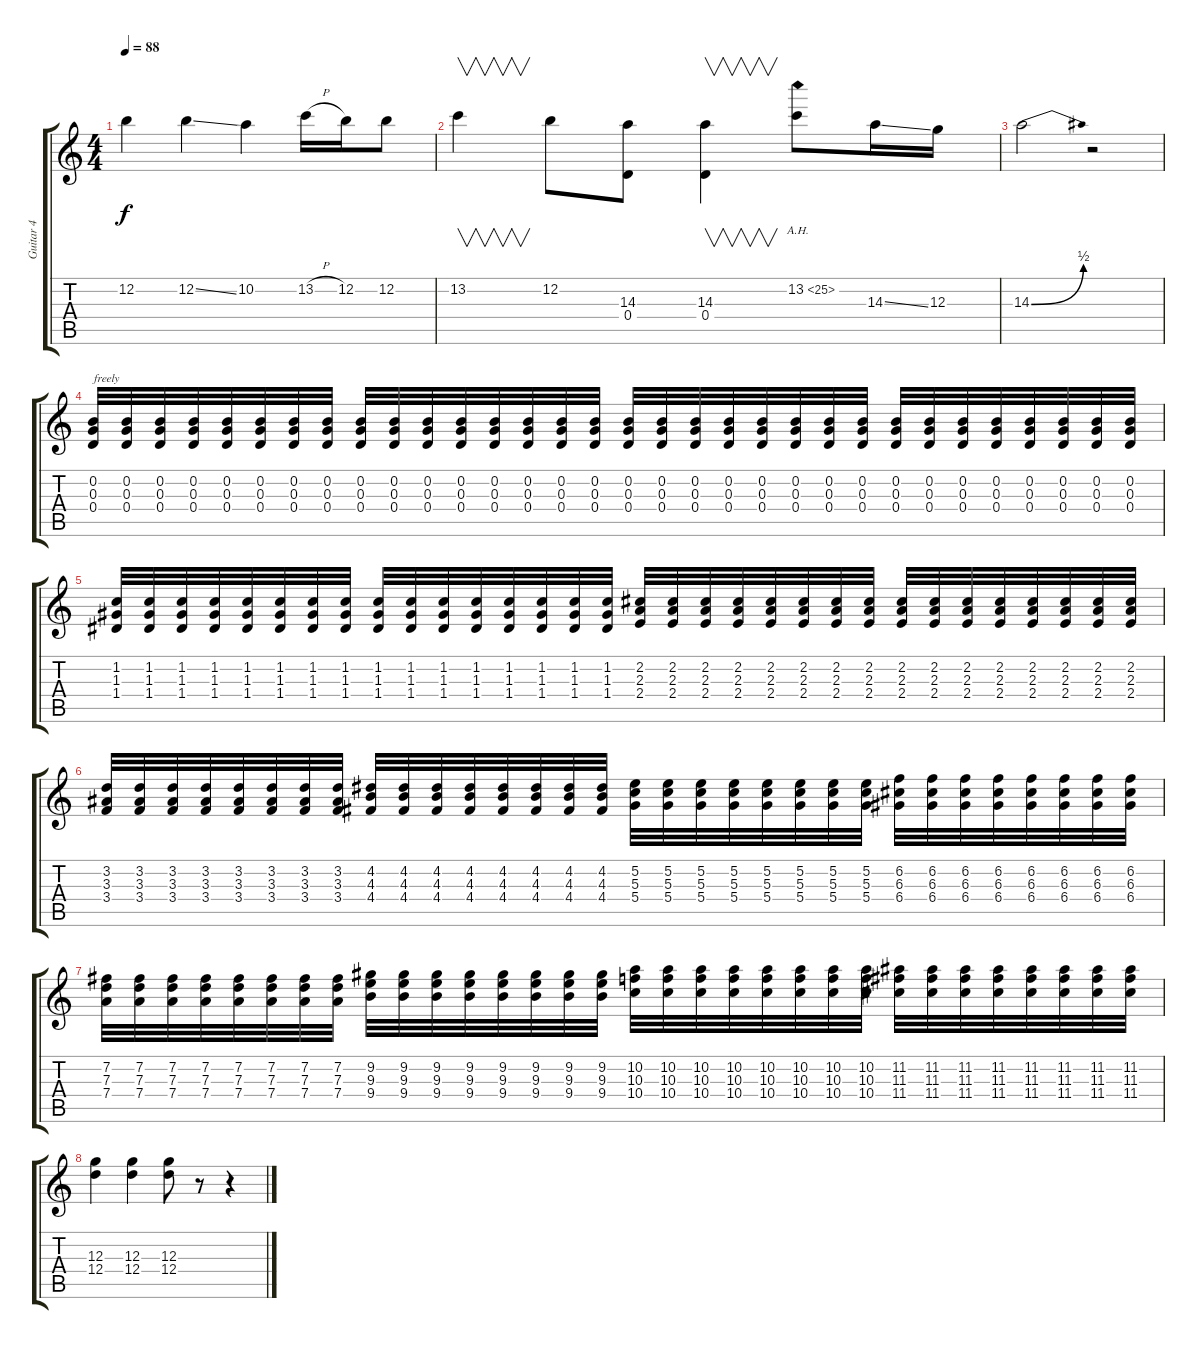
\track ("Guitar 4" "Guitar 4") {instrument overdrivenguitar}
\staff {score tabs}
\tuning (E4 B3 G3 D3 A2 E2) {hide}
\ts (4 4)
\tempo 88
\clef g2
\ks c
12.2.4{dy f} 12.2{ss}.4 10.2.4 13.2{h}.16 12.2.16 12.2.8 |
13.2.4{v} 12.2.8 (14.3 0.4).8 (14.3 0.4).4{v} 13.2{ah 12}.8 14.3{ss}.16 12.3.16 |
14.3{be (bend 0 0 60 2)}.2 r.2 |
(0.2 0.3 0.4).32{txt "freely"} (0.2 0.3 0.4).32 (0.2 0.3 0.4).32 (0.2 0.3 0.4).32 (0.2 0.3 0.4).32 (0.2 0.3 0.4).32 (0.2 0.3 0.4).32 (0.2 0.3 0.4).32 (0.2 0.3 0.4).32 (0.2 0.3 0.4).32 (0.2 0.3 0.4).32 (0.2 0.3 0.4).32 (0.2 0.3 0.4).32 (0.2 0.3 0.4).32 (0.2 0.3 0.4).32 (0.2 0.3 0.4).32 (0.2 0.3 0.4).32 (0.2 0.3 0.4).32 (0.2 0.3 0.4).32 (0.2 0.3 0.4).32 (0.2 0.3 0.4).32 (0.2 0.3 0.4).32 (0.2 0.3 0.4).32 (0.2 0.3 0.4).32 (0.2 0.3 0.4).32 (0.2 0.3 0.4).32 (0.2 0.3 0.4).32 (0.2 0.3 0.4).32 (0.2 0.3 0.4).32 (0.2 0.3 0.4).32 (0.2 0.3 0.4).32 (0.2 0.3 0.4).32 |
(1.2 1.3 1.4).32 (1.2 1.3 1.4).32 (1.2 1.3 1.4).32 (1.2 1.3 1.4).32 (1.2 1.3 1.4).32 (1.2 1.3 1.4).32 (1.2 1.3 1.4).32 (1.2 1.3 1.4).32 (1.2 1.3 1.4).32 (1.2 1.3 1.4).32 (1.2 1.3 1.4).32 (1.2 1.3 1.4).32 (1.2 1.3 1.4).32 (1.2 1.3 1.4).32 (1.2 1.3 1.4).32 (1.2 1.3 1.4).32 (2.2 2.3 2.4).32 (2.2 2.3 2.4).32 (2.2 2.3 2.4).32 (2.2 2.3 2.4).32 (2.2 2.3 2.4).32 (2.2 2.3 2.4).32 (2.2 2.3 2.4).32 (2.2 2.3 2.4).32 (2.2 2.3 2.4).32 (2.2 2.3 2.4).32 (2.2 2.3 2.4).32 (2.2 2.3 2.4).32 (2.2 2.3 2.4).32 (2.2 2.3 2.4).32 (2.2 2.3 2.4).32 (2.2 2.3 2.4).32 |
(3.2 3.3 3.4).32 (3.2 3.3 3.4).32 (3.2 3.3 3.4).32 (3.2 3.3 3.4).32 (3.2 3.3 3.4).32 (3.2 3.3 3.4).32 (3.2 3.3 3.4).32 (3.2 3.3 3.4).32 (4.2 4.3 4.4).32 (4.2 4.3 4.4).32 (4.2 4.3 4.4).32 (4.2 4.3 4.4).32 (4.2 4.3 4.4).32 (4.2 4.3 4.4).32 (4.2 4.3 4.4).32 (4.2 4.3 4.4).32 (5.2 5.3 5.4).32 (5.2 5.3 5.4).32 (5.2 5.3 5.4).32 (5.2 5.3 5.4).32 (5.2 5.3 5.4).32 (5.2 5.3 5.4).32 (5.2 5.3 5.4).32 (5.2 5.3 5.4).32 (6.2 6.3 6.4).32 (6.2 6.3 6.4).32 (6.2 6.3 6.4).32 (6.2 6.3 6.4).32 (6.2 6.3 6.4).32 (6.2 6.3 6.4).32 (6.2 6.3 6.4).32 (6.2 6.3 6.4).32 |
(7.2 7.3 7.4).32 (7.2 7.3 7.4).32 (7.2 7.3 7.4).32 (7.2 7.3 7.4).32 (7.2 7.3 7.4).32 (7.2 7.3 7.4).32 (7.2 7.3 7.4).32 (7.2 7.3 7.4).32 (9.2 9.3 9.4).32 (9.2 9.3 9.4).32 (9.2 9.3 9.4).32 (9.2 9.3 9.4).32 (9.2 9.3 9.4).32 (9.2 9.3 9.4).32 (9.2 9.3 9.4).32 (9.2 9.3 9.4).32 (10.2 10.3 10.4).32 (10.2 10.3 10.4).32 (10.2 10.3 10.4).32 (10.2 10.3 10.4).32 (10.2 10.3 10.4).32 (10.2 10.3 10.4).32 (10.2 10.3 10.4).32 (10.2 10.3 10.4).32 (11.2 11.3 11.4).32 (11.2 11.3 11.4).32 (11.2 11.3 11.4).32 (11.2 11.3 11.4).32 (11.2 11.3 11.4).32 (11.2 11.3 11.4).32 (11.2 11.3 11.4).32 (11.2 11.3 11.4).32 |
(12.3 12.4).4 (12.3 12.4).4 (12.3 12.4).8 r.8 r.4
